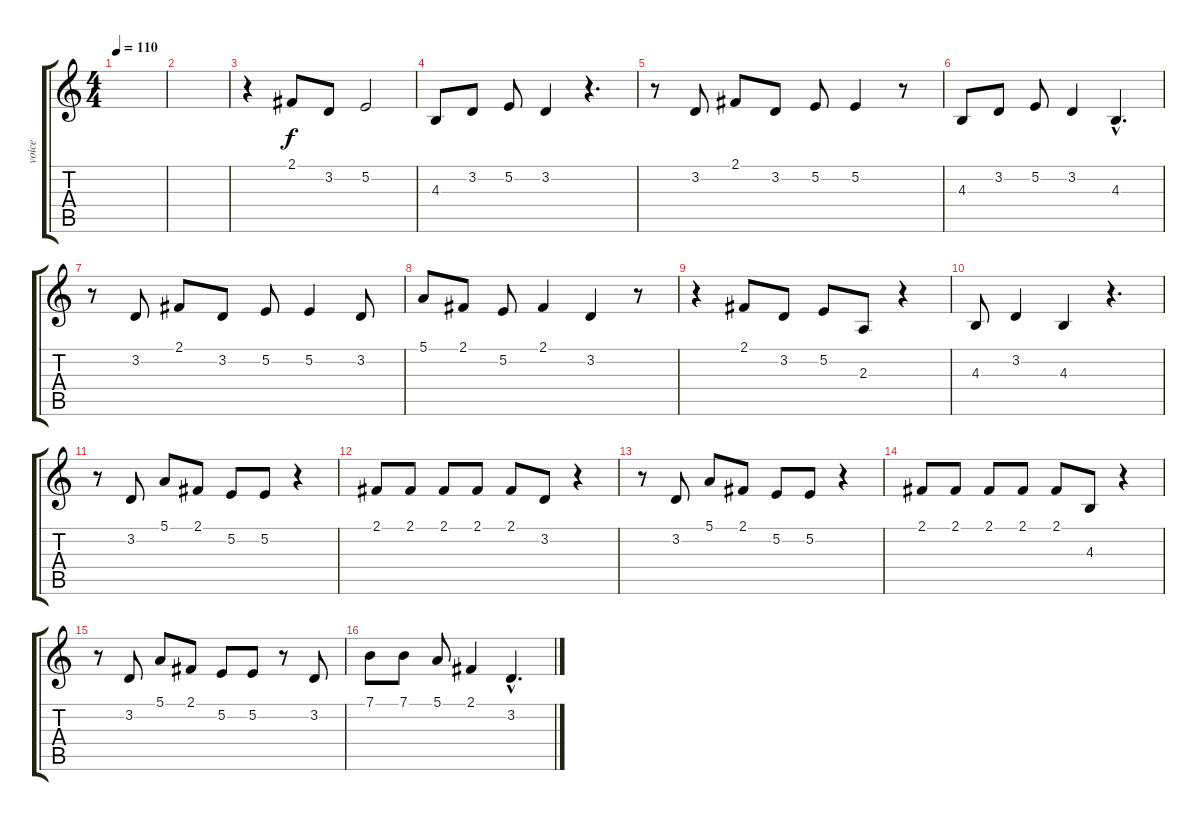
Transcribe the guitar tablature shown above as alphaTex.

\track ("voice" "voice") {instrument fx5brightness}
\staff {score tabs}
\tuning (E4 B3 G3 D3 A2 E2) {hide}
\ts (4 4)
\tempo 110
\clef g2
\ks c
|
|
r.4 2.1.8 3.2.8 5.2.2 |
4.3.8 3.2.8 5.2.8 3.2.4 r.4{d} |
r.8 3.2.8 2.1.8 3.2.8 5.2.8 5.2.4 r.8 |
4.3.8 3.2.8 5.2.8 3.2.4 4.3{hac}.4{d} |
r.8 3.2.8 2.1.8 3.2.8 5.2.8 5.2.4 3.2.8 |
5.1.8 2.1.8 5.2.8 2.1.4 3.2.4 r.8 |
r.4 2.1.8 3.2.8 5.2.8 2.3.8 r.4 |
4.3.8 3.2.4 4.3.4 r.4{d} |
r.8 3.2.8 5.1.8 2.1.8 5.2.8 5.2.8 r.4 |
2.1.8 2.1.8 2.1.8 2.1.8 2.1.8 3.2.8 r.4 |
r.8 3.2.8 5.1.8 2.1.8 5.2.8 5.2.8 r.4 |
2.1.8 2.1.8 2.1.8 2.1.8 2.1.8 4.3.8 r.4 |
r.8 3.2.8 5.1.8 2.1.8 5.2.8 5.2.8 r.8 3.2.8 |
7.1.8 7.1.8 5.1.8 2.1.4 3.2{hac}.4{d}
